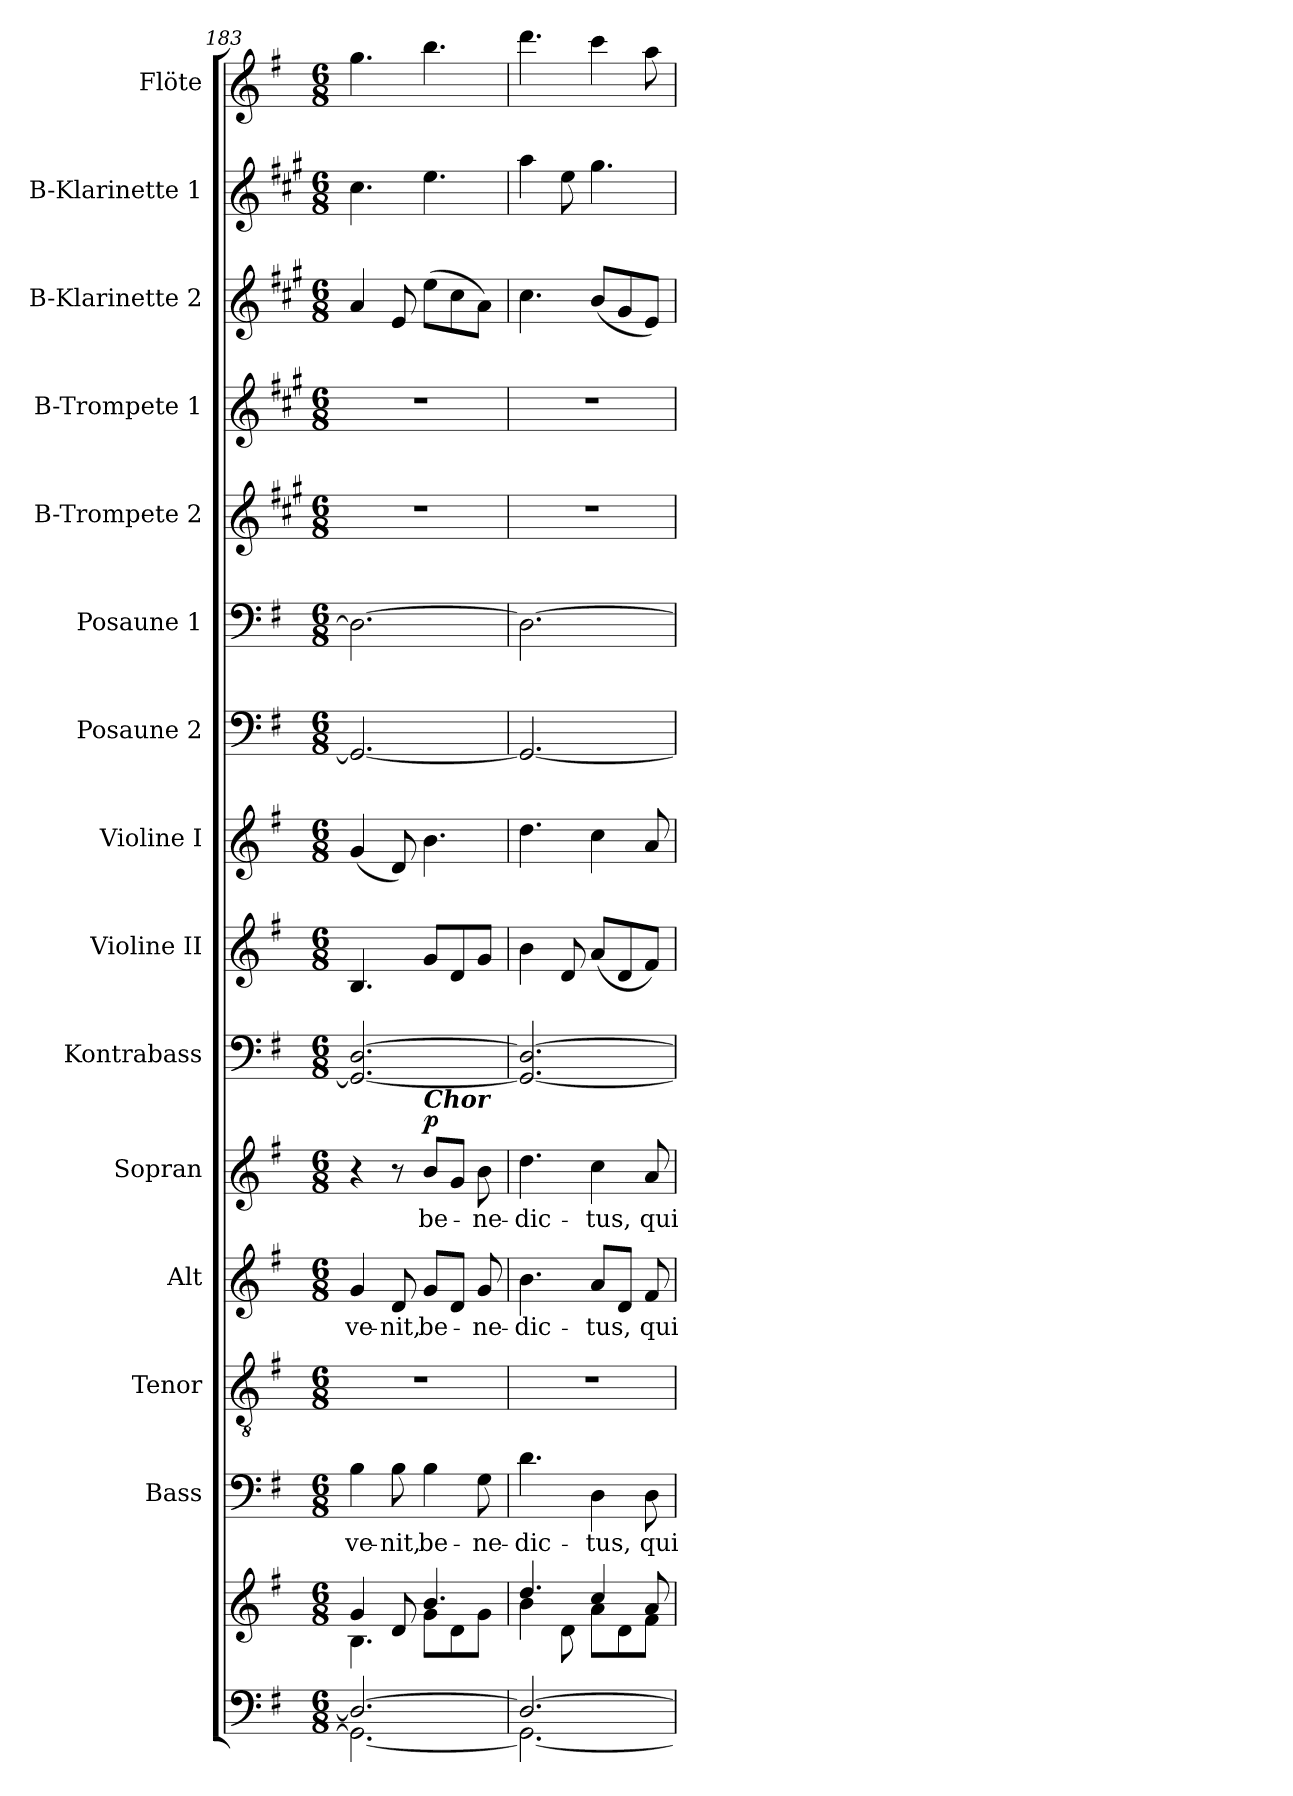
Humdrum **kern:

**kern	**kern	**kern	**text	**kern	**kern	**text	**kern	**text	**dynam	**kern	**kern	**kern	**kern	**kern	**kern	**kern	**kern	**kern	**kern
*part15	*part15	*part14	*part14	*part13	*part12	*part12	*part11	*part11	*part11	*part10	*part9	*part8	*part7	*part6	*part5	*part4	*part3	*part2	*part1
*staff16	*staff15	*staff14	*staff14	*staff13	*staff12	*staff12	*staff11	*staff11	*staff11	*staff10	*staff9	*staff8	*staff7	*staff6	*staff5	*staff4	*staff3	*staff2	*staff1
*	*	*I"Bass	*	*I"Tenor	*I"Alt	*	*I"Sopran	*	*	*I"Kontrabass	*I"Violine II	*I"Violine I	*I"Posaune 2	*I"Posaune 1	*I"B-Trompete 2	*I"B-Trompete 1	*I"B-Klarinette 2	*I"B-Klarinette 1	*I"Flöte
*	*	*I'B.	*	*I'T.	*I'A.	*	*I'S.	*	*	*I'Kb.	*I'Vl. II	*I'Vl. I	*I'Pos. 2	*I'Pos. 1	*I'B Trp. 2	*I'B Trp. 1	*I'B Kl. 2	*I'B Kl. 1	*I'Fl.
*clefF4	*clefG2	*clefF4	*	*clefGv2	*clefG2	*	*clefG2	*	*	*clefF4	*clefG2	*clefG2	*clefF4	*clefF4	*clefG2	*clefG2	*clefG2	*clefG2	*clefG2
*	*	*	*	*	*	*	*	*	*	*ITrd7c12	*	*	*	*	*ITrd1c2	*ITrd1c2	*ITrd1c2	*ITrd1c2	*
*k[f#]	*k[f#]	*k[f#]	*	*k[f#]	*k[f#]	*	*k[f#]	*	*	*k[f#]	*k[f#]	*k[f#]	*k[f#]	*k[f#]	*k[f#]	*k[f#]	*k[f#]	*k[f#]	*k[f#]
*G:	*G:	*G:	*	*G:	*G:	*	*G:	*	*	*G:	*G:	*G:	*G:	*G:	*G:	*G:	*G:	*G:	*G:
*M6/8	*M6/8	*M6/8	*	*M6/8	*M6/8	*	*M6/8	*	*	*M6/8	*M6/8	*M6/8	*M6/8	*M6/8	*M6/8	*M6/8	*M6/8	*M6/8	*M6/8
=183	=183	=183	=183	=183	=183	=183	=183	=183	=183	=183	=183	=183	=183	=183	=183	=183	=183	=183	=183
*^	*^	*	*	*	*	*	*	*	*	*	*	*	*	*	*	*	*	*	*
!	!	!	!	!	!LO:LY:b	!	!	!LO:LY:b	!	!	!	!	!	!	!	!	!	!	!	!	!
2.D/_	2.GG\_	4g/	4.B\	4B\	ve-	2.r	4g/	ve-	4r	.	.	2.GGG/_ [2.DD/	4.B/	(<4g/	2.GG/_	2.D\_	2.r	2.r	4g/	4.b\	4.gg\
!	!	!	!	!	!LO:LY:b	!	!	!LO:LY:b	!	!	!	!	!	!	!	!	!	!	!	!	!
.	.	8d/	.	8B\	-nit,	.	8d/	-nit,	8r	.	.	.	.	8d/)	.	.	.	.	8d/	.	.
!	!	!	!	!	!	!	!	!	!LO:TX:a:Bi:t=Chor	!	!	!	!	!	!	!	!	!	!	!	!
!	!	!	!	!	!LO:LY:b	!	!	!LO:LY:b	!	!LO:LY:b	!LO:DY:a	!	!	!	!	!	!	!	!	!	!
.	.	4.b/	8g\L	4B\	be-	.	8g/L	be-	8b/L	be-	p	.	8g/L	4.b\	.	.	.	.	(>8dd\L	4.dd\	4.bb\
.	.	.	8d\	.	.	.	8d/J	.	8g/J	.	.	.	8d/	.	.	.	.	.	8b\	.	.
!	!	!	!	!	!LO:LY:b	!	!	!LO:LY:b	!	!LO:LY:b	!	!	!	!	!	!	!	!	!	!	!
.	.	.	8g\J	8G\	-ne-	.	8g/	-ne-	8b\	-ne-	.	.	8g/J	.	.	.	.	.	8g\J)	.	.
!!LO:PB:g=z
=184	=184	=184	=184	=184	=184	=184	=184	=184	=184	=184	=184	=184	=184	=184	=184	=184	=184	=184	=184	=184	=184
!	!	!	!	!	!LO:LY:b	!	!	!LO:LY:b	!	!LO:LY:b	!	!	!	!	!	!	!	!	!	!	!
2.D/_	2.GG\_	4.dd/	4b\	4.d\	-dic-	2.r	4.b\	-dic-	4.dd\	-dic-	.	2.GGG/_ 2.DD/_	4b\	4.dd\	2.GG/_	2.D\_	2.r	2.r	4.b\	4gg\	4.ddd\
.	.	.	8d\	.	.	.	.	.	.	.	.	.	8d/	.	.	.	.	.	.	8dd\	.
!	!	!	!	!	!LO:LY:b	!	!	!LO:LY:b	!	!LO:LY:b	!	!	!	!	!	!	!	!	!	!	!
.	.	4cc/	8a\L	4D\	-tus,	.	8a/L	-tus,	4cc\	-tus,	.	.	(<8a/L	4cc\	.	.	.	.	(<8a/L	4.ff#\	4ccc\
.	.	.	8d\	.	.	.	8d/J	.	.	.	.	.	8d/	.	.	.	.	.	8f#/	.	.
!	!	!	!	!	!LO:LY:b	!	!	!LO:LY:b	!	!LO:LY:b	!	!	!	!	!	!	!	!	!	!	!
.	.	8a/	8f#\J	8D\	qui	.	8f#/	qui	8a/	qui	.	.	8f#/J)	8a/	.	.	.	.	8d/J)	.	8aa\
*v	*v	*	*	*	*	*	*	*	*	*	*	*	*	*	*	*	*	*	*	*	*
*	*v	*v	*	*	*	*	*	*	*	*	*	*	*	*	*	*	*	*	*	*
=	=	=	=	=	=	=	=	=	=	=	=	=	=	=	=	=	=	=	=
*-	*-	*-	*-	*-	*-	*-	*-	*-	*-	*-	*-	*-	*-	*-	*-	*-	*-	*-	*-
